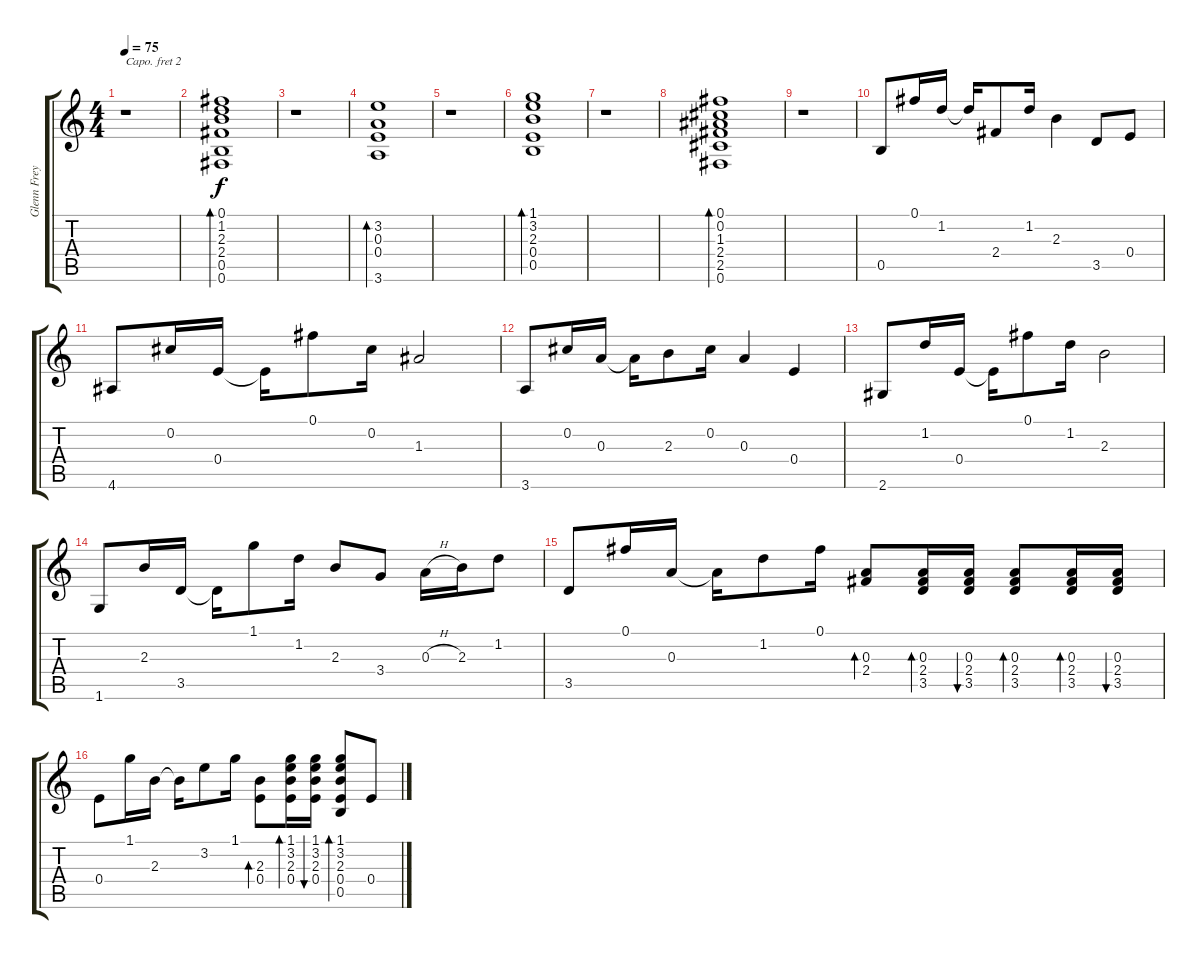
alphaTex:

\track ("Glenn Frey" "Glenn Frey") {instrument acousticguitarsteel}
\staff {score tabs}
\capo 2
\tuning (E4 B3 G3 D3 A2 E2) {hide}
\ts (4 4)
\tempo 75
\clef g2
\ks c
r.1{dy f} |
(0.1 1.2 2.3 2.4 0.5 0.6).1{bd 240} |
r.1 |
(3.2 0.3 0.4 3.6).1{bd 120} |
r.1 |
(1.1 3.2 2.3 0.4 0.5).1{bd 120} |
r.1 |
(0.1 0.2 1.3 2.4 2.5 0.6).1{bd 240} |
r.1 |
0.5.8 0.1.16 1.2.16 1.2{t}.16 2.4.8 1.2.16 2.3.4 3.5.8 0.4.8 |
4.6.8 0.2.16 0.4.16 0.4{t}.16 0.1.8 0.2.16 1.3.2 |
3.6.8 0.2.16 0.3.16 0.3{t}.16 2.3.8 0.2.16 0.3.4 0.4.4 |
2.6.8 1.2.16 0.4.16 0.4{t}.16 0.1.8 1.2.16 2.3.2 |
1.6.8 2.3.16 3.5.16 3.5{t}.16 1.1.8 1.2.16 2.3.8 3.4.8 0.3{h}.16 2.3.16 1.2.8 |
3.5.8 0.1.16 0.3.16 0.3{t}.16 1.2.8 0.1.16 (0.3 2.4).8{bd 60} (0.3 2.4 3.5).16{bd 60} (0.3 2.4 3.5).16{bu 60} (0.3 2.4 3.5).8{bd 60} (0.3 2.4 3.5).16{bd 60} (0.3 2.4 3.5).16{bu 60} |
0.4.8 1.1.16 2.3.16 2.3{t}.16 3.2.8 1.1.16 (2.3 0.4).8{bd 60} (1.1 3.2 2.3 0.4).16{bd 60} (1.1 3.2 2.3 0.4).16{bu 60} (1.1 3.2 2.3 0.4 0.5).8{bd 60} 0.4.8
